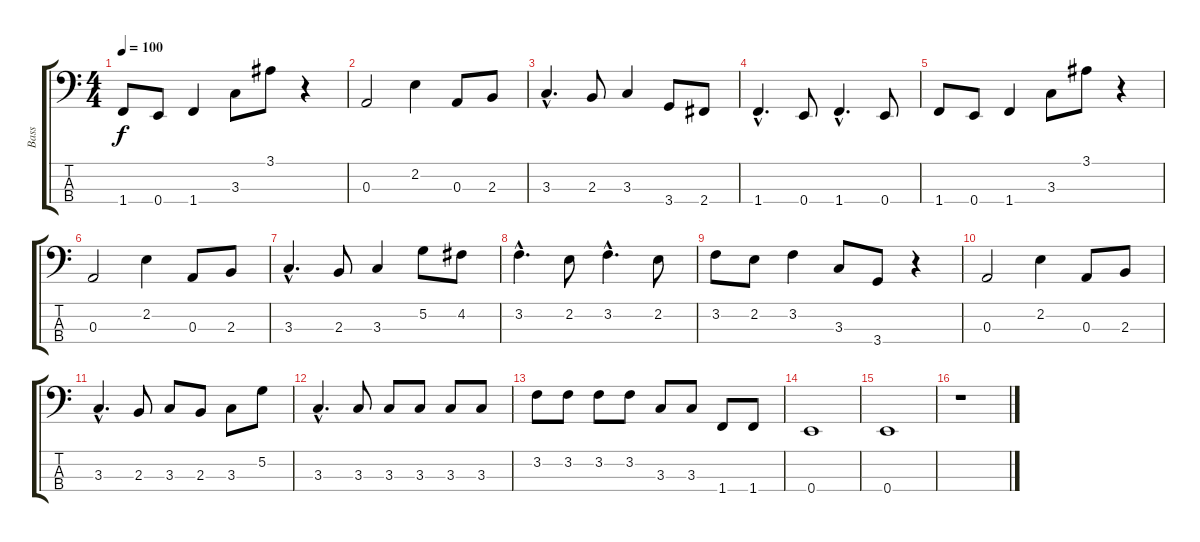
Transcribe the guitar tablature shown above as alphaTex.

\track ("Bass" "Bass") {instrument electricbassfinger}
\staff {score tabs}
\tuning (G2 D2 A1 E1) {hide}
\ts (4 4)
\tempo 100
\clef f4
\ks c
1.4.8{dy f} 0.4.8 1.4.4 3.3.8 3.1.8 r.4 |
0.3.2 2.2.4 0.3.8 2.3.8 |
3.3{hac}.4{d} 2.3.8 3.3.4 3.4.8 2.4.8 |
1.4{hac}.4{d} 0.4.8 1.4{hac}.4{d} 0.4.8 |
1.4.8 0.4.8 1.4.4 3.3.8 3.1.8 r.4 |
0.3.2 2.2.4 0.3.8 2.3.8 |
3.3{hac}.4{d} 2.3.8 3.3.4 5.2.8 4.2.8 |
3.2{hac}.4{d} 2.2.8 3.2{hac}.4{d} 2.2.8 |
3.2.8 2.2.8 3.2.4 3.3.8 3.4.8 r.4 |
0.3.2 2.2.4 0.3.8 2.3.8 |
3.3{hac}.4{d} 2.3.8 3.3.8 2.3.8 3.3.8 5.2.8 |
3.3{hac}.4{d} 3.3.8 3.3.8 3.3.8 3.3.8 3.3.8 |
3.2.8 3.2.8 3.2.8 3.2.8 3.3.8 3.3.8 1.4.8 1.4.8 |
0.4.1 |
0.4.1 |
r.1
